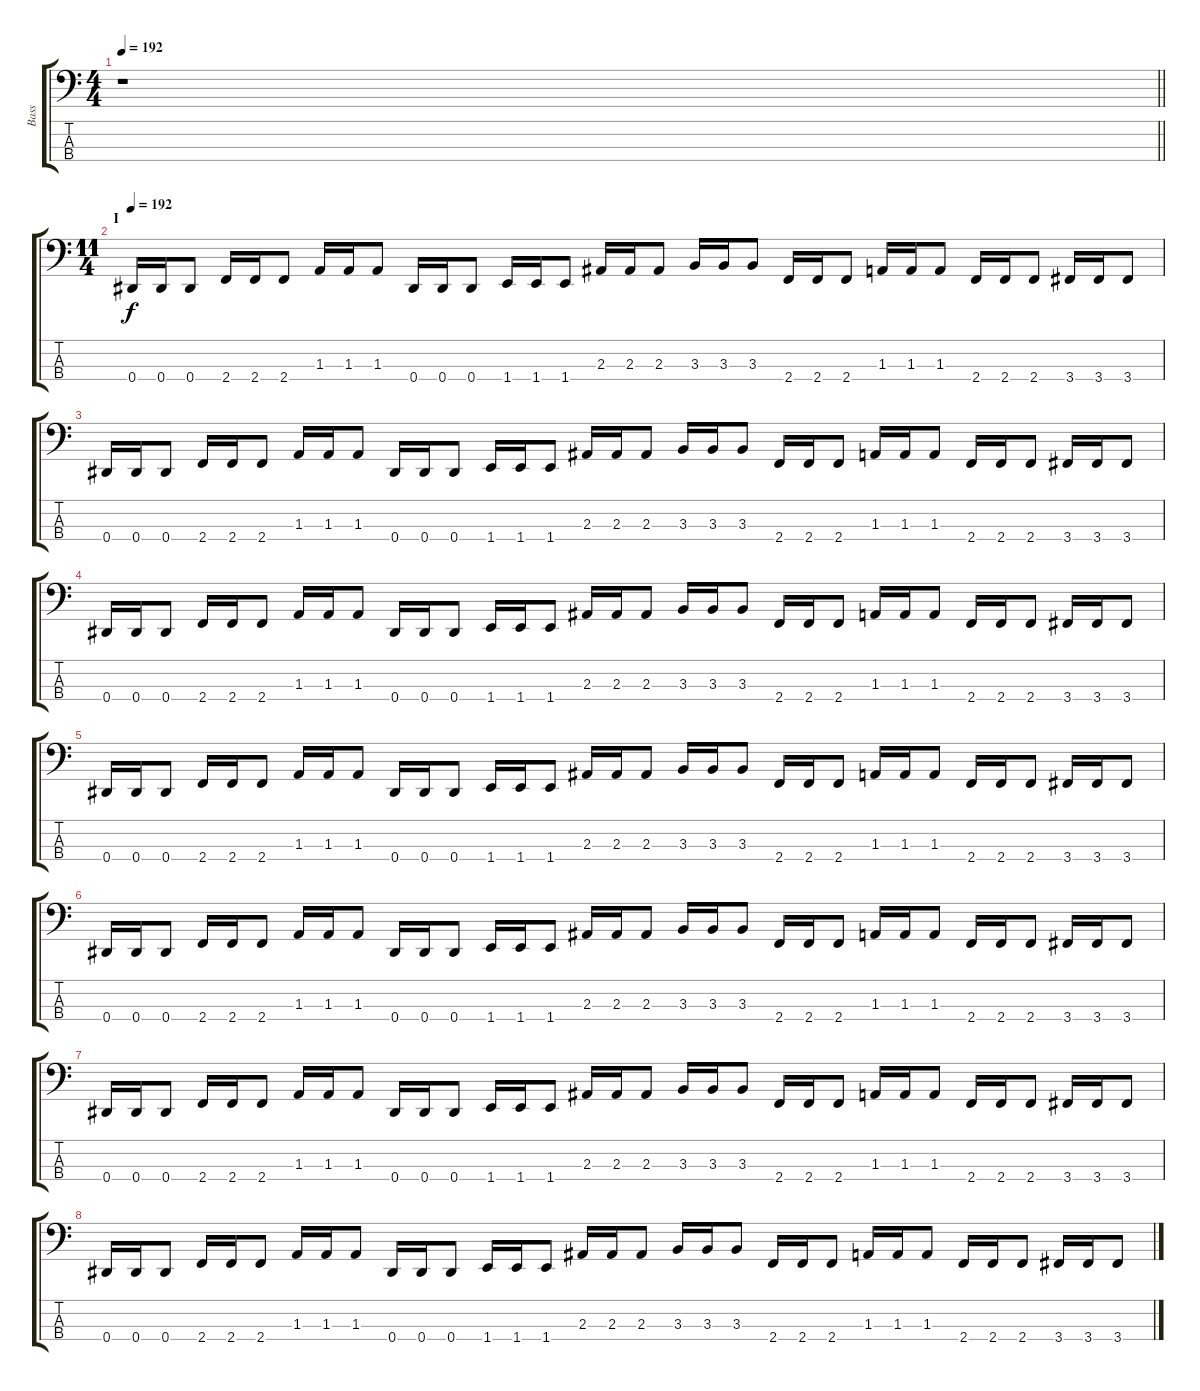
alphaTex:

\track ("Bass" "Bass") {instrument electricbasspick}
\staff {score tabs}
\tuning (Gb2 Db2 Ab1 Eb1) {hide}
\ts (4 4)
\tempo 192
\clef f4
\barLineRight lightlight
\ks c
r.1{dy f instrument electricbasspick} |
\ts (11 4)
\section ("" "I     ")
\tempo 192
0.4.16 0.4.16 0.4.8 2.4.16 2.4.16 2.4.8 1.3.16 1.3.16 1.3.8 0.4.16 0.4.16 0.4.8 1.4.16 1.4.16 1.4.8 2.3.16 2.3.16 2.3.8 3.3.16 3.3.16 3.3.8 2.4.16 2.4.16 2.4.8 1.3.16 1.3.16 1.3.8 2.4.16 2.4.16 2.4.8 3.4.16 3.4.16 3.4.8 |
0.4.16 0.4.16 0.4.8 2.4.16 2.4.16 2.4.8 1.3.16 1.3.16 1.3.8 0.4.16 0.4.16 0.4.8 1.4.16 1.4.16 1.4.8 2.3.16 2.3.16 2.3.8 3.3.16 3.3.16 3.3.8 2.4.16 2.4.16 2.4.8 1.3.16 1.3.16 1.3.8 2.4.16 2.4.16 2.4.8 3.4.16 3.4.16 3.4.8 |
0.4.16 0.4.16 0.4.8 2.4.16 2.4.16 2.4.8 1.3.16 1.3.16 1.3.8 0.4.16 0.4.16 0.4.8 1.4.16 1.4.16 1.4.8 2.3.16 2.3.16 2.3.8 3.3.16 3.3.16 3.3.8 2.4.16 2.4.16 2.4.8 1.3.16 1.3.16 1.3.8 2.4.16 2.4.16 2.4.8 3.4.16 3.4.16 3.4.8 |
0.4.16 0.4.16 0.4.8 2.4.16 2.4.16 2.4.8 1.3.16 1.3.16 1.3.8 0.4.16 0.4.16 0.4.8 1.4.16 1.4.16 1.4.8 2.3.16 2.3.16 2.3.8 3.3.16 3.3.16 3.3.8 2.4.16 2.4.16 2.4.8 1.3.16 1.3.16 1.3.8 2.4.16 2.4.16 2.4.8 3.4.16 3.4.16 3.4.8 |
0.4.16 0.4.16 0.4.8 2.4.16 2.4.16 2.4.8 1.3.16 1.3.16 1.3.8 0.4.16 0.4.16 0.4.8 1.4.16 1.4.16 1.4.8 2.3.16 2.3.16 2.3.8 3.3.16 3.3.16 3.3.8 2.4.16 2.4.16 2.4.8 1.3.16 1.3.16 1.3.8 2.4.16 2.4.16 2.4.8 3.4.16 3.4.16 3.4.8 |
0.4.16 0.4.16 0.4.8 2.4.16 2.4.16 2.4.8 1.3.16 1.3.16 1.3.8 0.4.16 0.4.16 0.4.8 1.4.16 1.4.16 1.4.8 2.3.16 2.3.16 2.3.8 3.3.16 3.3.16 3.3.8 2.4.16 2.4.16 2.4.8 1.3.16 1.3.16 1.3.8 2.4.16 2.4.16 2.4.8 3.4.16 3.4.16 3.4.8 |
0.4.16 0.4.16 0.4.8 2.4.16 2.4.16 2.4.8 1.3.16 1.3.16 1.3.8 0.4.16 0.4.16 0.4.8 1.4.16 1.4.16 1.4.8 2.3.16 2.3.16 2.3.8 3.3.16 3.3.16 3.3.8 2.4.16 2.4.16 2.4.8 1.3.16 1.3.16 1.3.8 2.4.16 2.4.16 2.4.8 3.4.16 3.4.16 3.4.8
